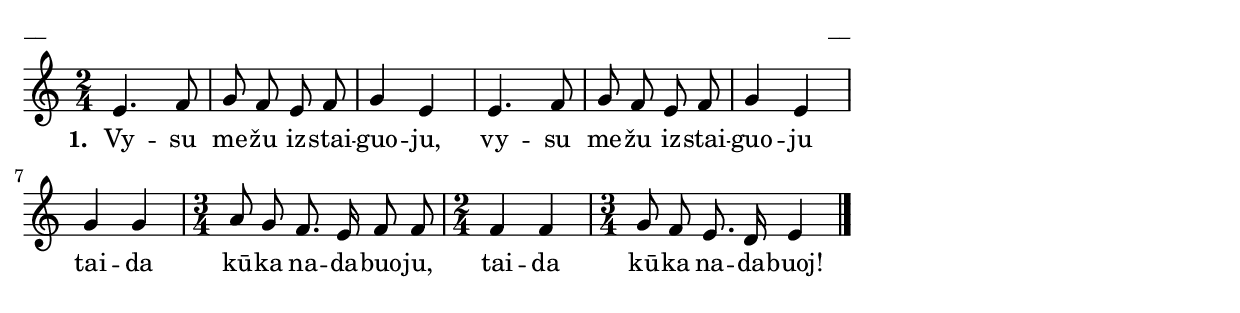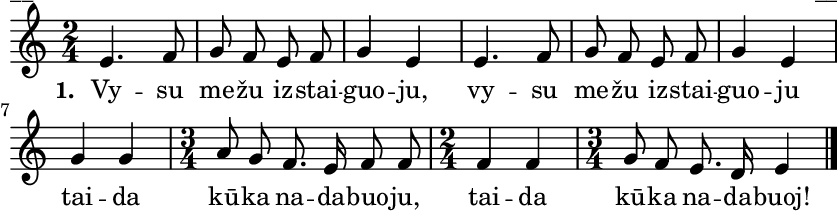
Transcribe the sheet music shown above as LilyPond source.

\version "2.13.18"
#(ly:set-option 'crop #t)

\paper {
line-width = 14\cm
left-margin = 0.4\cm
between-system-padding = 0.1\cm
between-system-space = 0.1\cm
}
% SBTZK, p.17
\layout {
indent = #0
ragged-last = ##f
}


voiceA = \relative c' {
\clef "treble"
\key c \major
\time 2/4
e4. f8 | g f e f | g4 e | e4. f8 |
g f e f | g4 e | g g | \time 3/4 a8 g f8. e16 f8 f |
\time 2/4 f4 f | \time 3/4 g8 f e8. d16 e4 \bar"|."
}

lyricA = \lyricmode {
\set stanza = "1. "
Vy -- su me -- žu iz -- stai -- guo -- ju, vy -- su me -- žu iz -- stai -- guo -- ju
tai -- da kū -- ka na -- da -- buo -- ju, tai -- da kū -- ka na -- da -- buoj!
}


fullScore = <<
%\new ChordNames { \chordsA }
\new Staff {
<<
\new Voice = "voiceA" { \oneVoice \autoBeamOff \voiceA }
\new Lyrics \lyricsto "voiceA"  \lyricA
%\new Voice = "voiceB" { \voiceTwo \autoBeamOff \voiceB }
>>
}
>>



\score {
\fullScore
\header { piece = "__" opus = "__" }
}
\markup { \with-color #(x11-color 'white) \sans \smaller "__" }
\score {
\unfoldRepeats
\fullScore
\midi {
\context { \Staff \remove "Staff_performer" }
\context { \Voice \consists "Staff_performer" }
}
}


